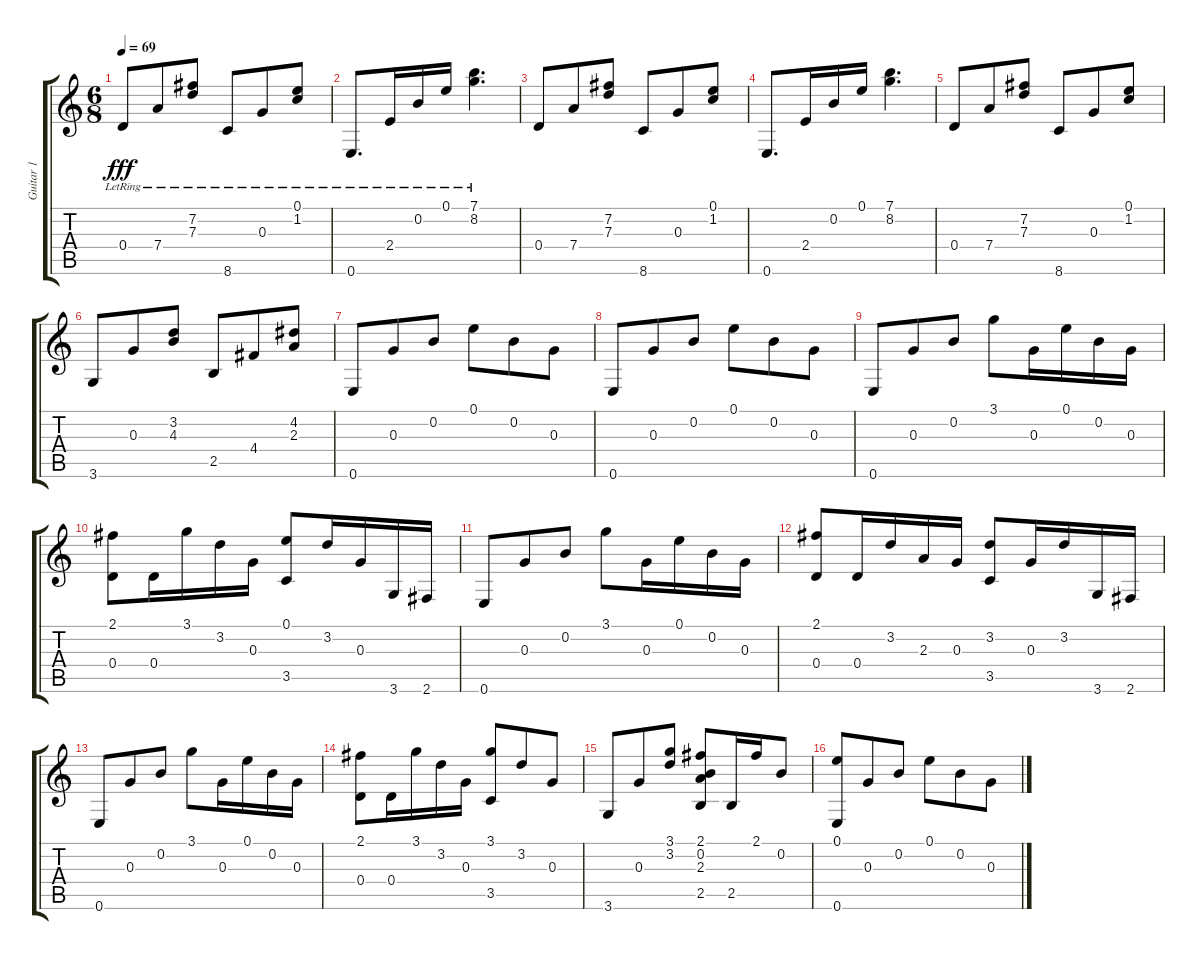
\track ("Guitar 1" "Guitar 1") {instrument electricguitarclean}
\staff {score tabs}
\tuning (E4 B3 G3 D3 A2 E2) {hide}
\ts (6 8)
\tempo 69
\clef g2
\ks c
0.4{lr}.8{dy fff} 7.4{lr}.8 (7.2{lr} 7.3{lr}).8 8.6{lr}.8 0.3{lr}.8 (0.1{lr} 1.2{lr}).8 |
0.6{lr}.8{d} 2.4{lr}.16 0.2{lr}.16 0.1{lr}.16 (7.1{lr} 8.2{lr}).4{d} |
0.4.8 7.4.8 (7.2 7.3).8 8.6.8 0.3.8 (0.1 1.2).8 |
0.6.8{d} 2.4.16 0.2.16 0.1.16 (7.1 8.2).4{d} |
0.4.8 7.4.8 (7.2 7.3).8 8.6.8 0.3.8 (0.1 1.2).8 |
3.6.8 0.3.8 (3.2 4.3).8 2.5.8 4.4.8 (4.2 2.3).8 |
0.6.8 0.3.8 0.2.8 0.1.8 0.2.8 0.3.8 |
0.6.8 0.3.8 0.2.8 0.1.8 0.2.8 0.3.8 |
0.6.8 0.3.8 0.2.8 3.1.8 0.3.16 0.1.16 0.2.16 0.3.16 |
(2.1 0.4).8 0.4.16 3.1.16 3.2.16 0.3.16 (0.1 3.5).8 3.2.16 0.3.16 3.6.16 2.6.16 |
0.6.8 0.3.8 0.2.8 3.1.8 0.3.16 0.1.16 0.2.16 0.3.16 |
(2.1 0.4).8 0.4.16 3.2.16 2.3.16 0.3.16 (3.2 3.5).8 0.3.16 3.2.16 3.6.16 2.6.16 |
0.6.8 0.3.8 0.2.8 3.1.8 0.3.16 0.1.16 0.2.16 0.3.16 |
(2.1 0.4).8 0.4.16 3.1.16 3.2.16 0.3.16 (3.1 3.5).8 3.2.8 0.3.8 |
3.6.8 0.3.8 (3.1 3.2).8 (2.1 0.2 2.3 2.5).8 2.5.16 2.1.16 0.2.8 |
(0.1 0.6).8 0.3.8 0.2.8 0.1.8 0.2.8 0.3.8
